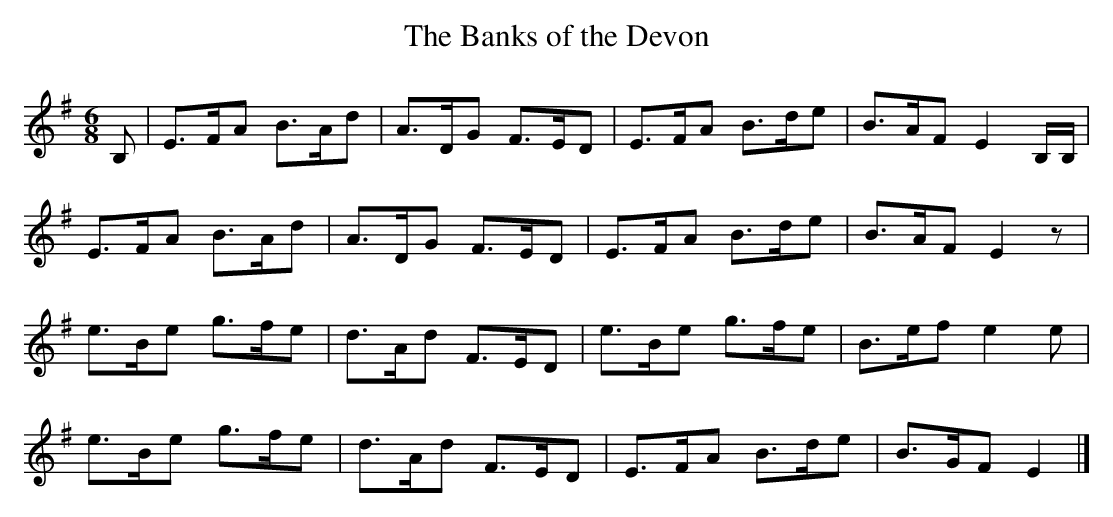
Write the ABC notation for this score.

X:1
T: Banks of the Devon, The
M: 6/8
L: 1/8
K:Em
B,|E>FA B>Ad|A>DG F>ED|E>FA B>de|B>AF E2B,/B,/|
E>FA B>Ad|A>DG F>ED|E>FA B>de|B>AF E2 z|
e>Be g>fe|d>Ad F>ED|e>Be g>fe|B>ef e2 e|
e>Be g>fe|d>Ad F>ED|E>FA B>de|B>GF E2|]
